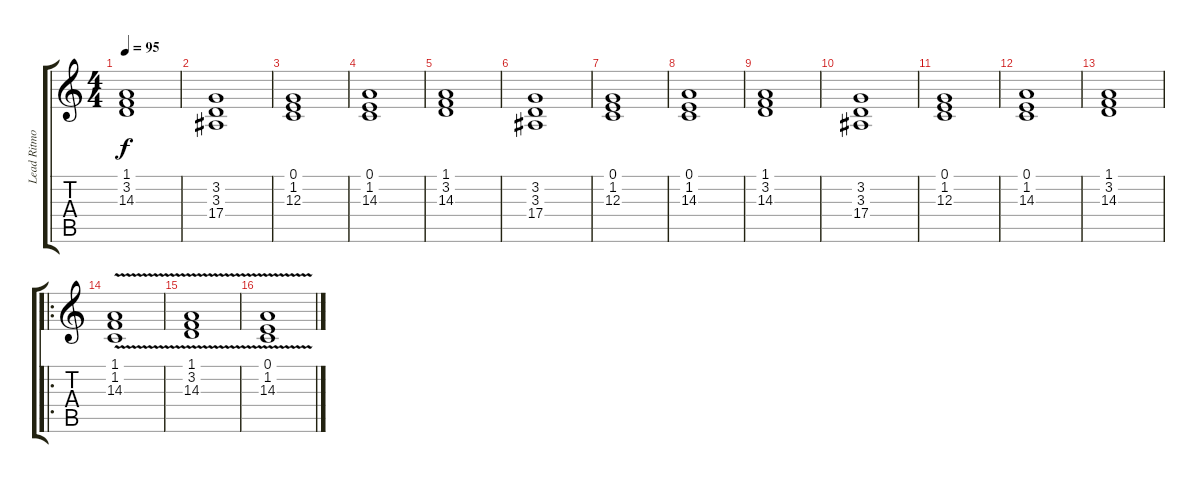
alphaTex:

\track ("Lead Ritmo" "Lead Ritmo") {instrument accordion}
\staff {score tabs}
\tuning (E4 B3 G3 D3 A2 E2) {hide}
\ts (4 4)
\tempo 95
\clef g2
\ks c
(1.1 3.2 14.3).1{dy f} |
(3.2 3.3 17.4).1{volume 13 balance 3 instrument fx7echoes} |
(0.1 1.2 12.3).1 |
(0.1 1.2 14.3).1 |
(1.1 3.2 14.3).1 |
(3.2 3.3 17.4).1{volume 13 balance 3 instrument fx7echoes} |
(0.1 1.2 12.3).1 |
(0.1 1.2 14.3).1 |
(1.1 3.2 14.3).1 |
(3.2 3.3 17.4).1{volume 13 balance 3 instrument fx7echoes} |
(0.1 1.2 12.3).1 |
(0.1 1.2 14.3).1 |
(1.1 3.2 14.3).1 |
\ro
(1.1{v} 1.2{v} 14.3{v}).1{instrument fx7echoes} |
(1.1{v} 3.2{v} 14.3{v}).1 |
(0.1{v} 1.2{v} 14.3{v}).1
